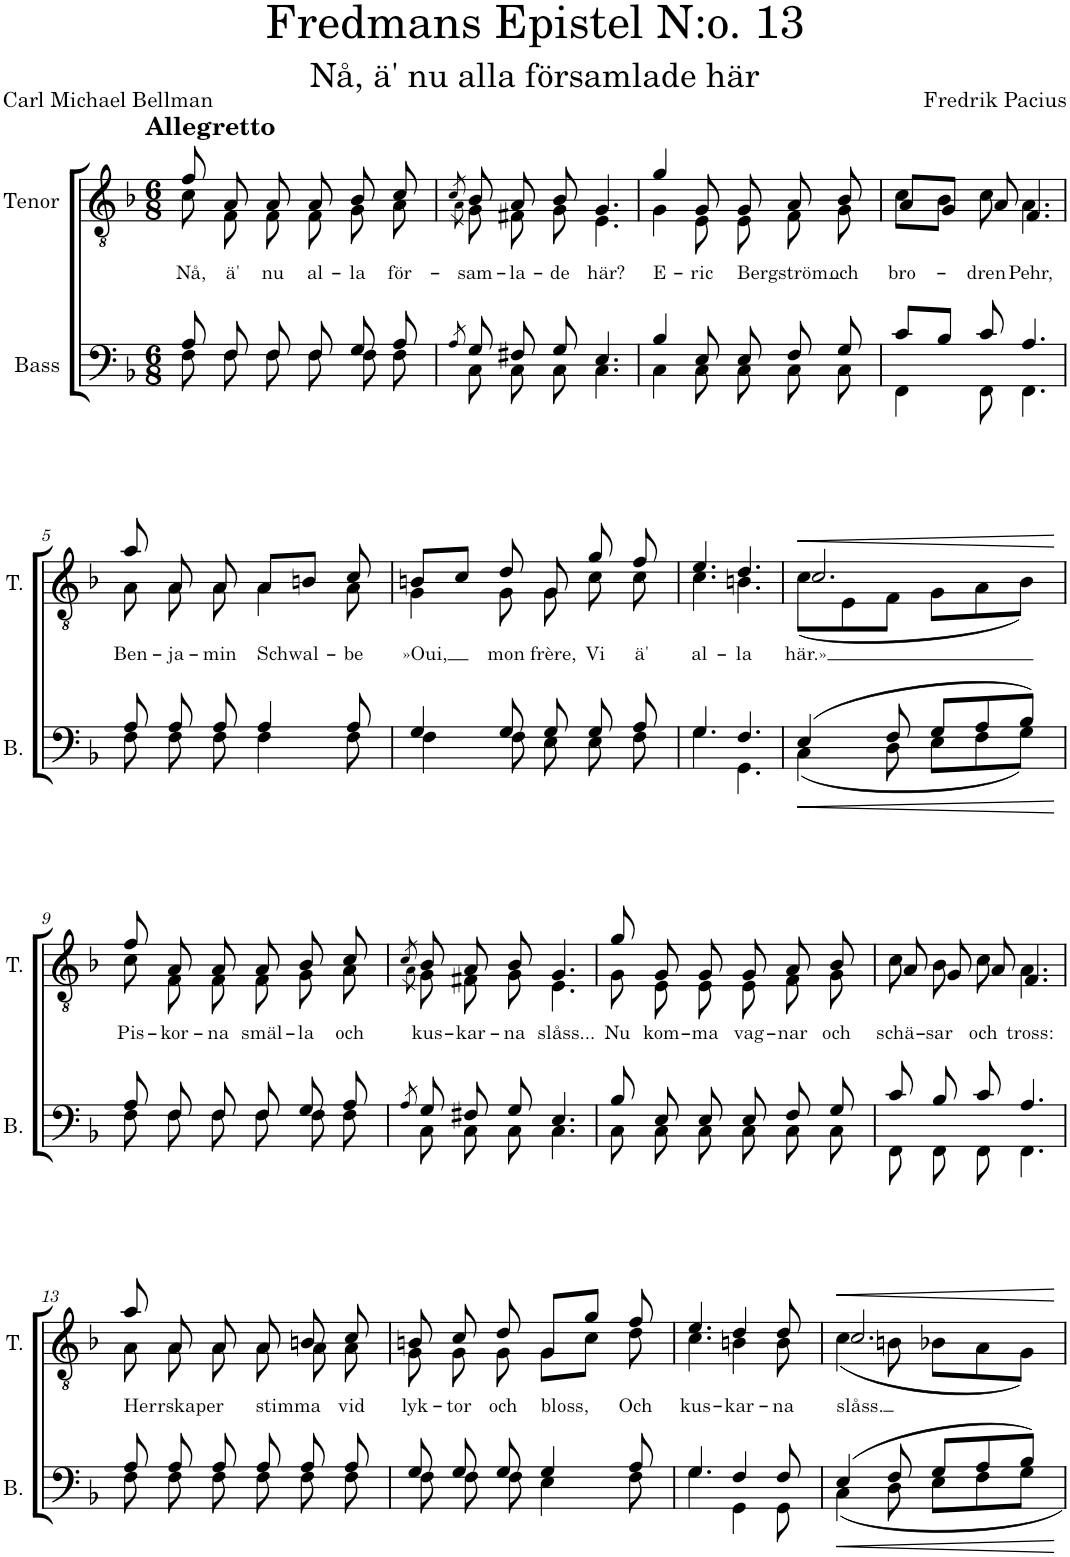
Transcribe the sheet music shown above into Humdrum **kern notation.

**kern	**dynam	**kern	**text	**dynam
*part2	*part2	*part1	*part1	*part1
*staff2	*staff2	*staff1	*staff1	*staff1
*I"Bass	*	*I"Tenor	*	*
*I'B.	*	*I'T.	*	*
*clefF4	*	*clefGv2	*	*
*k[b-]	*	*k[b-]	*	*
*M6/8	*	*M6/8	*	*
=1	=1	=1	=1	=1
*^	*	*	*	*
!	!	!	!LO:TX:a:B:t=Allegretto	!	!
!	!	!	!	!LO:LY:b	!
*	*	*	*^	*	*
8A/	8F\	.	8f/	8c\	Nå,	.
!	!	!	!	!	!LO:LY:b	!
8F/	8F\	.	8A/	8F\	ä'	.
!	!	!	!	!	!LO:LY:b	!
8F/	8F\	.	8A/	8F\	nu	.
!	!	!	!	!	!LO:LY:b	!
8F/	8F\	.	8A/	8F\	al-	.
!	!	!	!	!	!LO:LY:b	!
8G/	8F\	.	8B-/	8G\	-la	.
!	!	!	!	!	!LO:LY:b	!
8A/	8F\	.	8c/	8A\	för-	.
=2	=2	=2	=2	=2	=2	=2
8qA/	.	.	8qc/	8qA\	.	.
!	!	!	!	!	!LO:LY:b	!
8G/	8C\	.	8B-/	8G\	-sam-	.
!	!	!	!	!	!LO:LY:b	!
8F#X/	8C\	.	8A/	8F#X\	-la-	.
!	!	!	!	!	!LO:LY:b	!
8G/	8C\	.	8B-/	8G\	-de	.
!	!	!	!	!	!LO:LY:b	!
4.E/	4.C\	.	4.G/	4.E\	här?	.
=3	=3	=3	=3	=3	=3	=3
!	!	!	!	!	!LO:LY:b	!
4B-/	4C\	.	4g/	4G\	E-	.
!	!	!	!	!	!LO:LY:b	!
8E/	8C\	.	8G/	8E\	-ric	.
!	!	!	!	!	!LO:LY:b	!
8E/	8C\	.	8G/	8E\	-Bergström	.
8F/	8C\	.	8A/	8F\	.	.
!	!	!	!	!	!LO:LY:b	!
8G/	8C\	.	8B-/	8G\	och	.
=4	=4	=4	=4	=4	=4	=4
!	!	!	!	!	!LO:LY:b	!
8c/L	4FF\	.	8A/L	8c\L	-bro-	.
8B-/J	.	.	8G/J	8B-\J	.	.
!	!	!	!	!	!LO:LY:b	!
8c/	8FF\	.	8A/	8c\	-dren	.
!	!	!	!	!	!LO:LY:b	!
4.A/	4.FF\	.	4.F/	4.A\	Pehr,	.
!!LO:LB:g=z	!!
=5	=5	=5	=5	=5	=5	=5
!	!	!	!	!	!LO:LY:b	!
8A/	8F\	.	8a/	8A\	Ben-	.
!	!	!	!	!	!LO:LY:b	!
8A/	8F\	.	8A/	8A\	-ja-	.
!	!	!	!	!	!LO:LY:b	!
8A/	8F\	.	8A/	8A\	-min	.
!	!	!	!	!	!LO:LY:b	!
4A/	4F\	.	8A/L	4A\	Schwal-	.
.	.	.	8Bn/J	.	.	.
!	!	!	!	!	!LO:LY:b	!
8A/	8F\	.	8c/	8A\	-be	.
=6	=6	=6	=6	=6	=6	=6
!	!	!	!	!	!LO:LY:b	!
4G/	4F\	.	8Bn/L	4G\	»Oui,	.
.	.	.	8c/J	.	.	.
!	!	!	!	!	!LO:LY:b	!
8G/	8F\	.	8d/	8G\	mon	.
!	!	!	!	!	!LO:LY:b	!
8G/	8E\	.	8G/	8G\	frère,	.
!	!	!	!	!	!LO:LY:b	!
8G/	8E\	.	8g/	8c\	Vi	.
!	!	!	!	!	!LO:LY:b	!
8A/	8F\	.	8f/	8c\	ä'	.
=7	=7	=7	=7	=7	=7	=7
!	!	!	!	!	!LO:LY:b	!
4.G/	4.G\	.	4.e/	4.c\	al-	.
!	!	!	!	!	!LO:LY:b	!
4.F/	4.GG\	.	4.d/	4.Bn\	-la	.
=8	=8	=8	=8	=8	=8	=8
!	!	!LO:HP:b	!	!	!LO:LY:b	!LO:HP:b
(4E/	(4C\	<	2.c/	(8c\L	här.»	<
.	.	.	.	8E\	.	.
8F/	8D\	.	.	8F\J	.	.
8G/L	8E\L	.	.	8G\L	.	.
8A/	8F\	.	.	8A\	.	.
8B-/J)	8G\J)	.	.	8B-\J)	.	.
*v	*v	*	*	*	*	*
*	*	*v	*v	*	*
.	[	.	.	[
!!LO:LB:g=z
=9	=9	=9	=9	=9
*^	*	*	*	*
!	!	!	!	!LO:LY:b	!
*	*	*	*^	*	*
8A/	8F\	.	8f/	8c\	Pis-	.
!	!	!	!	!	!LO:LY:b	!
8F/	8F\	.	8A/	8F\	-kor-	.
!	!	!	!	!	!LO:LY:b	!
8F/	8F\	.	8A/	8F\	-na	.
!	!	!	!	!	!LO:LY:b	!
8F/	8F\	.	8A/	8F\	smäl-	.
!	!	!	!	!	!LO:LY:b	!
8G/	8F\	.	8B-/	8G\	-la	.
!	!	!	!	!	!LO:LY:b	!
8A/	8F\	.	8c/	8A\	och	.
=10	=10	=10	=10	=10	=10	=10
8qA/	.	.	8qc/	8qA\	.	.
!	!	!	!	!	!LO:LY:b	!
8G/	8C\	.	8B-/	8G\	kus-	.
!	!	!	!	!	!LO:LY:b	!
8F#X/	8C\	.	8A/	8F#X\	-kar-	.
!	!	!	!	!	!LO:LY:b	!
8G/	8C\	.	8B-/	8G\	-na	.
!	!	!	!	!	!LO:LY:b	!
4.E/	4.C\	.	4.G/	4.E\	slåss...	.
=11	=11	=11	=11	=11	=11	=11
!	!	!	!	!	!LO:LY:b	!
8B-/	8C\	.	8g/	8G\	Nu	.
!	!	!	!	!	!LO:LY:b	!
8E/	8C\	.	8G/	8E\	kom-	.
!	!	!	!	!	!LO:LY:b	!
8E/	8C\	.	8G/	8E\	-ma	.
!	!	!	!	!	!LO:LY:b	!
8E/	8C\	.	8G/	8E\	vag-	.
!	!	!	!	!	!LO:LY:b	!
8F/	8C\	.	8A/	8F\	-nar	.
!	!	!	!	!	!LO:LY:b	!
8G/	8C\	.	8B-/	8G\	och	.
=12	=12	=12	=12	=12	=12	=12
!	!	!	!	!	!LO:LY:b	!
8c/	8FF\	.	8A/	8c\	schä-	.
!	!	!	!	!	!LO:LY:b	!
8B-/	8FF\	.	8G/	8B-\	-sar	.
!	!	!	!	!	!LO:LY:b	!
8c/	8FF\	.	8A/	8c\	och	.
!	!	!	!	!	!LO:LY:b	!
4.A/	4.FF\	.	4.F/	4.A\	tross:	.
!!LO:LB:g=z	!!
=13	=13	=13	=13	=13	=13	=13
!	!	!	!	!	!LO:LY:b	!
8A/	8F\	.	8a/	8A\	Herrskaper	.
8A/	8F\	.	8A/	8A\	.	.
8A/	8F\	.	8A/	8A\	.	.
!	!	!	!	!	!LO:LY:b	!
8A/	8F\	.	8A/	8A\	stimma	.
8A/	8F\	.	8Bn/	8A\	.	.
!	!	!	!	!	!LO:LY:b	!
8A/	8F\	.	8c/	8A\	vid	.
=14	=14	=14	=14	=14	=14	=14
!	!	!	!	!	!LO:LY:b	!
8G/	8F\	.	8Bn/	8G\	lyk-	.
!	!	!	!	!	!LO:LY:b	!
8G/	8F\	.	8c/	8G\	-tor	.
!	!	!	!	!	!LO:LY:b	!
8G/	8F\	.	8d/	8G\	och	.
!	!	!	!	!	!LO:LY:b	!
4G/	4E\	.	8G/L	8G\L	bloss,	.
.	.	.	8g/J	8c\J	.	.
!	!	!	!	!	!LO:LY:b	!
8A/	8F\	.	8f/	8d\	Och	.
=15	=15	=15	=15	=15	=15	=15
!	!	!	!	!	!LO:LY:b	!
4.G/	4.G\	.	4.e/	4.c\	kus-	.
!	!	!	!	!	!LO:LY:b	!
4F/	4GG\	.	4d/	4Bn\	-kar-	.
!	!	!	!	!	!LO:LY:b	!
8F/	8GG\	.	8d/	8B\	-na	.
=16	=16	=16	=16	=16	=16	=16
!	!	!LO:HP:b	!	!	!LO:LY:b	!LO:HP:b
(4E/	4C\	<	2.c/	(4c\	slåss.	<
8F/	8D\	.	.	8Bn\	.	.
8G/L	8E\L	.	.	8B-X\L	.	.
8A/	8F\	.	.	8A\	.	.
8B-/J)	8G\J	.	.	8G\J)	.	.
*v	*v	*	*	*	*	*
*	*	*v	*v	*	*
.	[	.	.	[
=	=	=	=	=
*-	*-	*-	*-	*-
